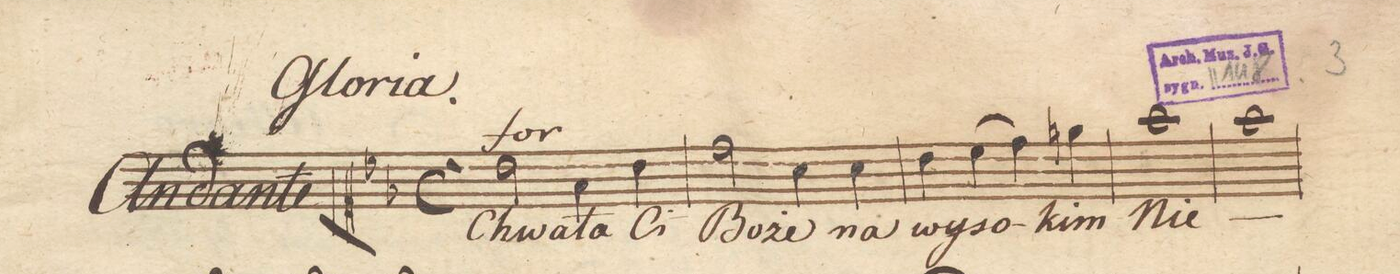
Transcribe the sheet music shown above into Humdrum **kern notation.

**kern	**text	**dynam
*I"Soprano	*	*
*clefC1	*	*
*k[b-e-]	*	*
*met(c)	*	*
*M4/4	*	*
*2\right	*	*
2b-\	Chwa-	f
4f\	-ła	.
4b-\	Ci	.
=2	=2	=2
2dd\	Bo-	.
4a\	-że	.
4a\	na	.
=3	=3	=3
4b-\	wy-	.
(4cc\	-so-	.
4dd\)	.	.
4een\	-kim	.
=4	=4	=4
1ff\	Nie-	.
=5	=5	=5
1ff\	.	.
=6	=6	=6
*-	*-	*-
